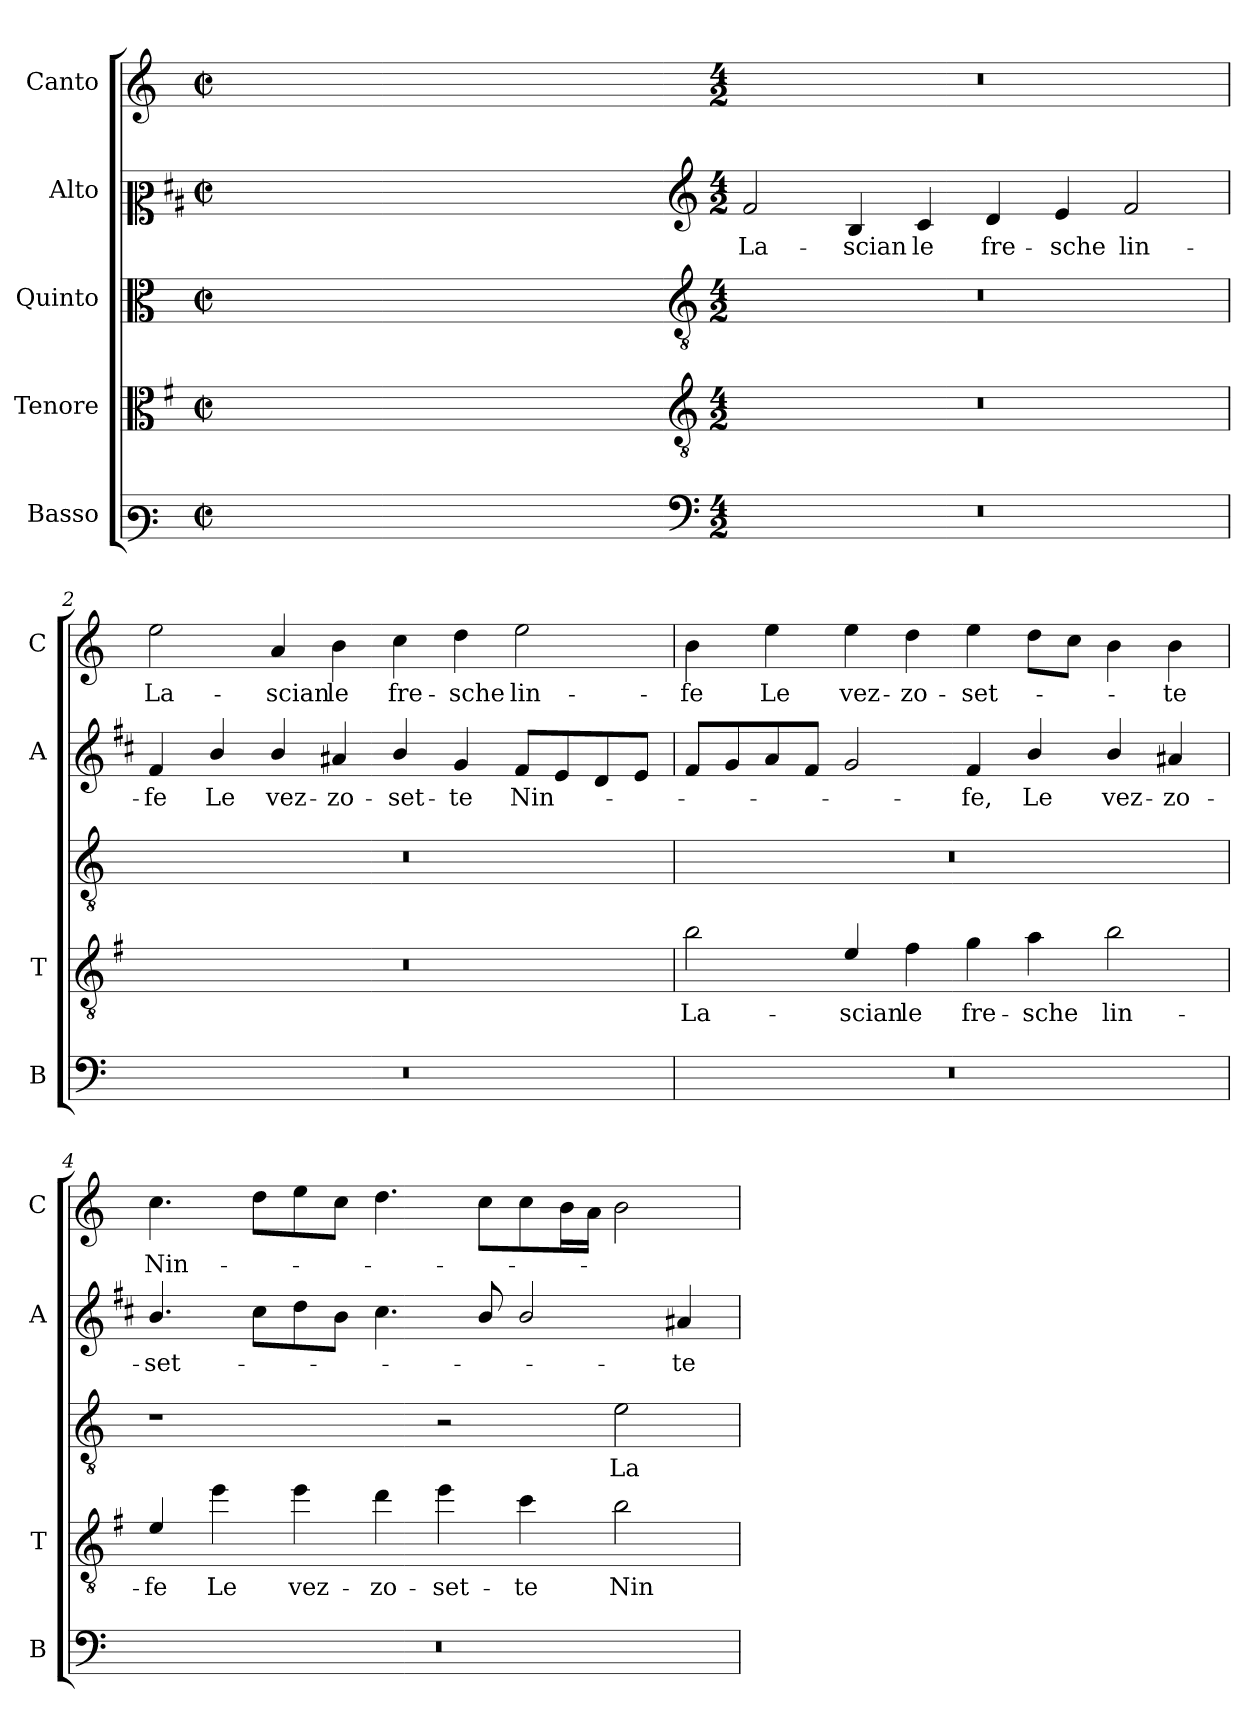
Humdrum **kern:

**kern	**kern	**text	**kern	**text	**kern	**text	**kern	**text
*part5	*part4	*part4	*part3	*part3	*part2	*part2	*part1	*part1
*staff5	*staff4	*staff4	*staff3	*staff3	*staff2	*staff2	*staff1	*staff1
*I"Basso	*I"Tenore	*	*I"Quinto	*	*I"Alto	*	*I"Canto	*
*I'B	*I'T	*	*	*	*I'A	*	*I'C	*
*clefF3	*clefC3	*	*clefC3	*	*clefC2	*	*clefG2	*
*	*ITrd4c7	*	*	*	*ITrd1c2	*	*	*
*k[]	*k[]	*	*k[]	*	*k[]	*	*k[]	*
*C:	*C:	*	*C:	*	*C:	*	*C:	*
*M2/2	*M2/2	*	*M2/2	*	*M2/2	*	*M2/2	*
*met(c|)	*met(c|)	*	*met(c|)	*	*met(c|)	*	*met(c|)	*
=	=	=	=	=	=	=	=	=
1ryy	1ryy	.	1ryy	.	1ryy	.	1ryy	.
=1X-	=1X-	=1X-	=1X-	=1X-	=1X-	=1X-	=1X-	=1X-
4ryy	4ryy	.	4ryy	.	4ryy	.	4ryy	.
4ryy	4ryy	.	4ryy	.	4ryy	.	4ryy	.
4ryy	4ryy	.	4ryy	.	4ryy	.	4ryy	.
4ryy	4ryy	.	4ryy	.	4ryy	.	4ryy	.
=1-	=1-	=1-	=1-	=1-	=1-	=1-	=1-	=1-
*clefF4	*clefGv2	*	*clefGv2	*	*clefG2	*	*	*
*M4/2	*M4/2	*	*M4/2	*	*M4/2	*	*M4/2	*
!	!	!	!	!	!	!LO:LY:b	!	!
0r	0r	.	0r	.	2e/	La-	0r	.
!	!	!	!	!	!	!LO:LY:b	!	!
.	.	.	.	.	4A/	-scian	.	.
!	!	!	!	!	!	!LO:LY:b	!	!
.	.	.	.	.	4B/	le	.	.
!	!	!	!	!	!	!LO:LY:b	!	!
.	.	.	.	.	4c/	fre-	.	.
!	!	!	!	!	!	!LO:LY:b	!	!
.	.	.	.	.	4d/	-sche	.	.
!	!	!	!	!	!	!LO:LY:b	!	!
.	.	.	.	.	2e/	lin-	.	.
=2	=2	=2	=2	=2	=2	=2	=2	=2
!	!	!	!	!	!	!LO:LY:b	!	!LO:LY:b
0r	0r	.	0r	.	4e/	-fe	2ee\	La-
!	!	!	!	!	!	!LO:LY:b	!	!
.	.	.	.	.	4a/	Le	.	.
!	!	!	!	!	!	!LO:LY:b	!	!LO:LY:b
.	.	.	.	.	4a/	vez-	4a/	-scian
!	!	!	!	!	!	!LO:LY:b	!	!LO:LY:b
.	.	.	.	.	4g#X/	-zo-	4b\	le
!	!	!	!	!	!	!LO:LY:b	!	!LO:LY:b
.	.	.	.	.	4a/	-set-	4cc\	fre-
!	!	!	!	!	!	!LO:LY:b	!	!LO:LY:b
.	.	.	.	.	4f/	-te	4dd\	-sche
!	!	!	!	!	!	!LO:LY:b	!	!LO:LY:b
.	.	.	.	.	8e/L	Nin-	2ee\	lin-
.	.	.	.	.	8d/	.	.	.
.	.	.	.	.	8c/	.	.	.
.	.	.	.	.	8d/J	.	.	.
=3	=3	=3	=3	=3	=3	=3	=3	=3
!	!	!LO:LY:b	!	!	!	!	!	!LO:LY:b
0r	2e\	La-	0r	.	8e/L	.	4b\	-fe
.	.	.	.	.	8f/	.	.	.
!	!	!	!	!	!	!	!	!LO:LY:b
.	.	.	.	.	8g/	.	4ee\	Le
.	.	.	.	.	8e/J	.	.	.
!	!	!LO:LY:b	!	!	!	!	!	!LO:LY:b
.	4A/	-scian	.	.	2f/	.	4ee\	vez-
!	!	!LO:LY:b	!	!	!	!	!	!LO:LY:b
.	4B\	le	.	.	.	.	4dd\	-zo-
!	!	!LO:LY:b	!	!	!	!LO:LY:b	!	!LO:LY:b
.	4c\	fre-	.	.	4e/	-fe,	4ee\	-set-
!	!	!LO:LY:b	!	!	!	!LO:LY:b	!	!
.	4d\	-sche	.	.	4a/	Le	8dd\L	.
.	.	.	.	.	.	.	8cc\J	.
!	!	!LO:LY:b	!	!	!	!LO:LY:b	!	!
.	2e\	lin-	.	.	4a/	vez-	4b\	.
!	!	!	!	!	!	!LO:LY:b	!	!LO:LY:b
.	.	.	.	.	4g#X/	-zo-	4b\	-te
!!LO:LB:g=z
=4	=4	=4	=4	=4	=4	=4	=4	=4
!	!	!LO:LY:b	!	!	!	!LO:LY:b	!	!LO:LY:b
0r	4A/	-fe	1r	.	4.a/	-set-	4.cc\	Nin-
!	!	!LO:LY:b	!	!	!	!	!	!
.	4a\	Le	.	.	.	.	.	.
.	.	.	.	.	8b\L	.	8dd\L	.
!	!	!LO:LY:b	!	!	!	!	!	!
.	4a\	vez-	.	.	8cc\	.	8ee\	.
.	.	.	.	.	8a\J	.	8cc\J	.
!	!	!LO:LY:b	!	!	!	!	!	!
.	4g\	-zo-	.	.	4.b\	.	4.dd\	.
!	!	!LO:LY:b	!	!	!	!	!	!
.	4a\	-set-	2r	.	.	.	.	.
.	.	.	.	.	8a/	.	8cc\L	.
!	!	!LO:LY:b	!	!	!	!	!	!
.	4f\	-te	.	.	2a/	.	8cc\	.
.	.	.	.	.	.	.	16b\L	.
.	.	.	.	.	.	.	16a\JJ	.
!	!	!LO:LY:b	!	!LO:LY:b	!	!	!	!
.	2e\	Nin-	2e\	La-	.	.	2b\	.
!	!	!	!	!	!	!LO:LY:b	!	!
.	.	.	.	.	4g#X/	-te	.	.
=	=	=	=	=	=	=	=	=
*-	*-	*-	*-	*-	*-	*-	*-	*-
